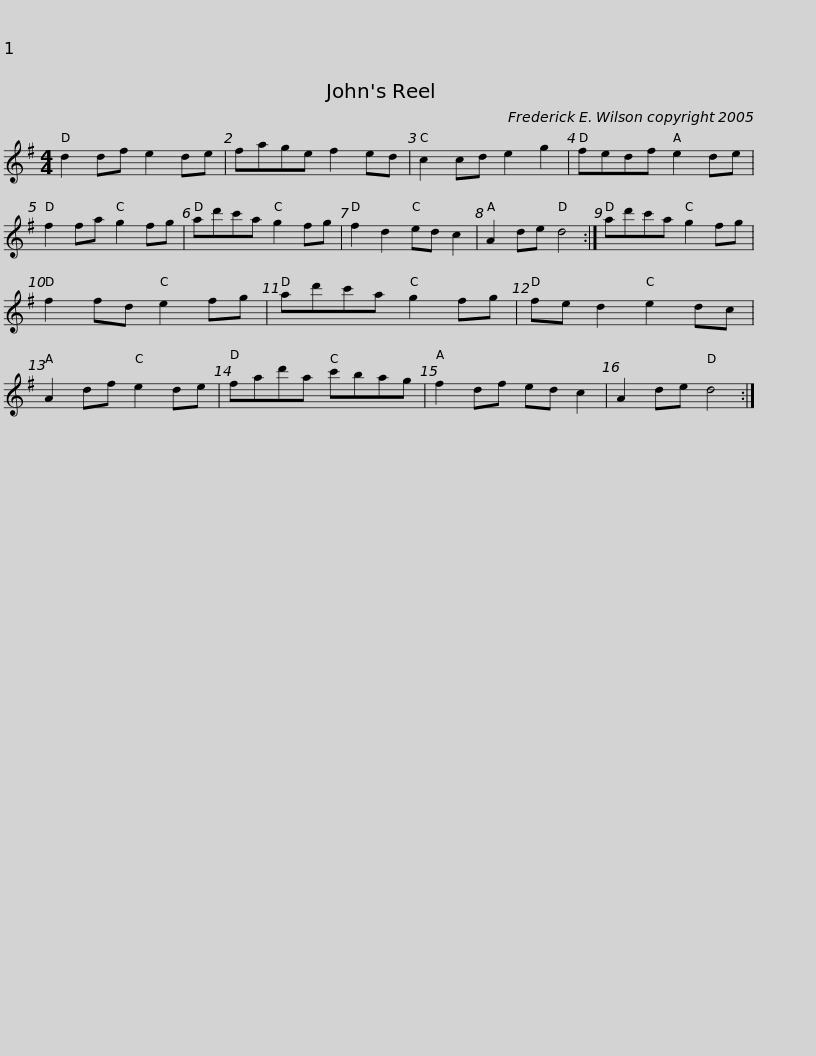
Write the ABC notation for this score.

X:1
L:1/8
M:4/4
I:linebreak $
K:G
V:1 treble
V:1
 d2 df e2 de | fage f2 ed | c2 cd e2 g2 | fedf e2 de | f2 fa g2 fg | %5
 ad'c'a g2 fg |$ f2 d2 ed c2 | A2 de d4 :| ad'c'a g2 fg | f2 fd e2 fg | %10
 ad'c'a g2 fg | fe d2 e2 dc |$ A2 df e2 de | fad'a c'bag | f2 df ed c2 | %15
 A2 de d4 :| %16
